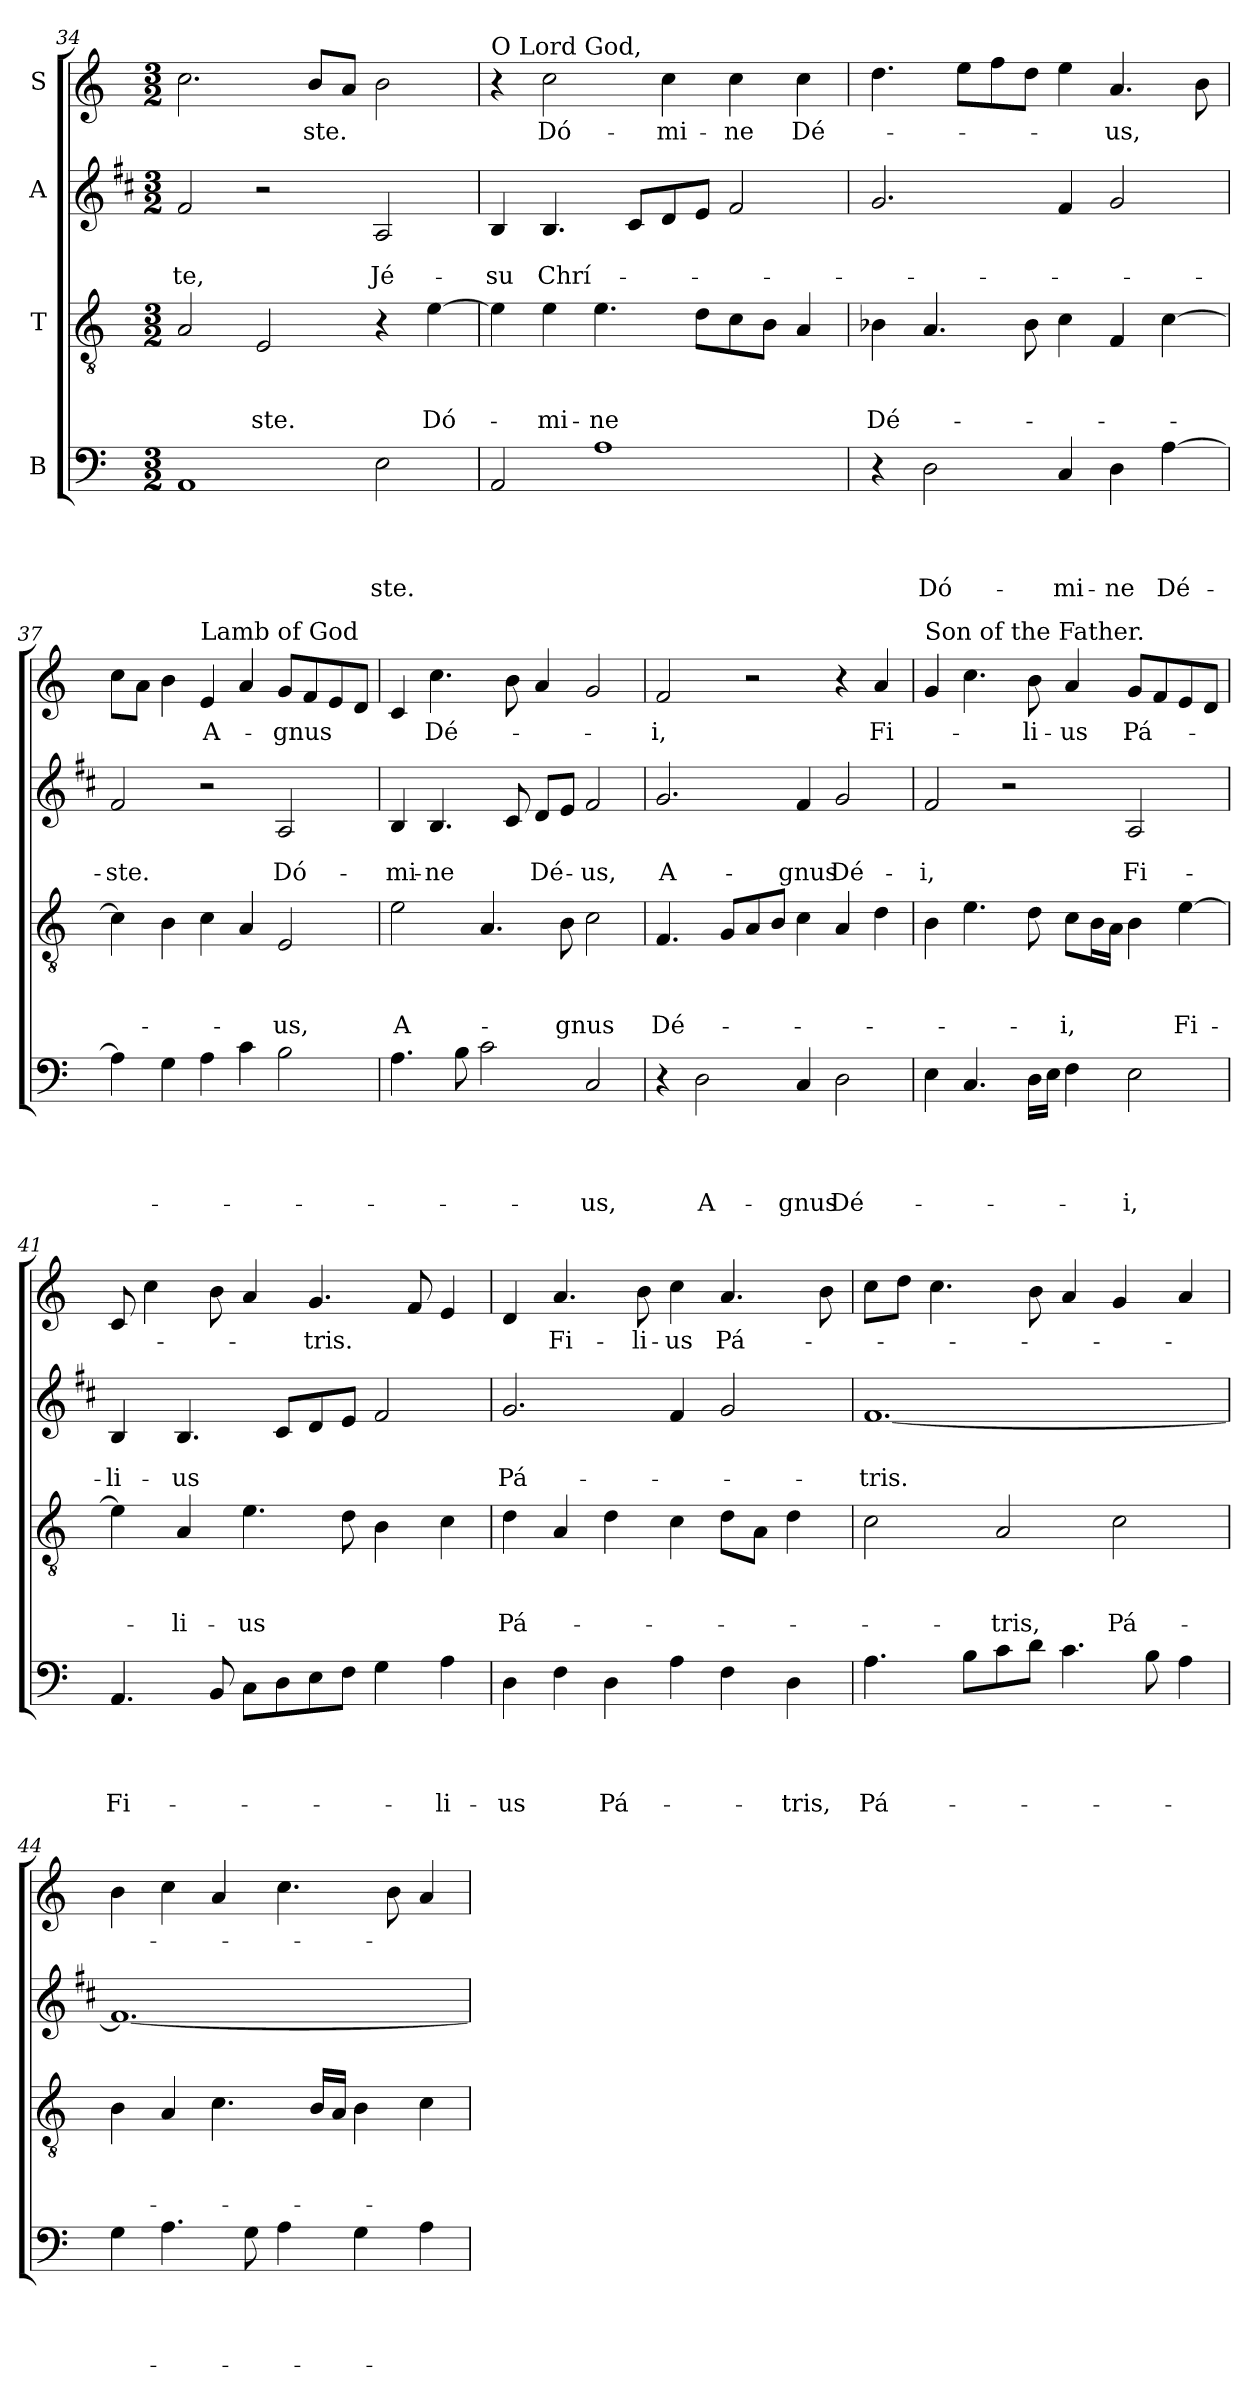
**kern	**text	**text	**text	**text	**kern	**text	**text	**text	**kern	**text	**text	**kern	**text
*part4	*part4	*part4	*part4	*part4	*part3	*part3	*part3	*part3	*part2	*part2	*part2	*part1	*part1
*staff4	*staff4	*staff4	*staff4	*staff4	*staff3	*staff3	*staff3	*staff3	*staff2	*staff2	*staff2	*staff1	*staff1
*I"B	*	*	*	*	*I"T	*	*	*	*I"A	*	*	*I"S	*
*clefF4	*	*	*	*	*clefGv2	*	*	*	*clefG2	*	*	*clefG2	*
*	*	*	*	*	*	*	*	*	*ITrd1c2	*	*	*	*
*k[]	*	*	*	*	*k[]	*	*	*	*k[]	*	*	*k[]	*
*C:	*	*	*	*	*C:	*	*	*	*C:	*	*	*C:	*
*M3/2	*	*	*	*	*M3/2	*	*	*	*M3/2	*	*	*M3/2	*
=34	=34	=34	=34	=34	=34	=34	=34	=34	=34	=34	=34	=34	=34
!	!	!	!	!	!	!	!	!	!	!	!LO:LY:b	!	!
1AA	.	.	.	.	2A/	.	.	.	2e/	.	-te,	2.cc\	.
!	!	!	!	!	!	!	!	!LO:LY:b	!	!	!	!	!
.	.	.	.	.	2E/	.	.	-ste.	2r	.	.	.	.
!	!	!	!	!	!	!	!	!	!	!	!	!	!LO:LY:b
.	.	.	.	.	.	.	.	.	.	.	.	8b/L	-ste.
.	.	.	.	.	.	.	.	.	.	.	.	8a/J	.
!	!	!	!	!LO:LY:b	!	!	!	!	!	!	!LO:LY:b	!	!
2E\	.	.	.	-ste.	4r	.	.	.	2G/	.	Jé-	2b\	.
!	!	!	!	!	!	!	!	!LO:LY:b	!	!	!	!	!
.	.	.	.	.	[4e\	.	.	Dó-	.	.	.	.	.
=35	=35	=35	=35	=35	=35	=35	=35	=35	=35	=35	=35	=35	=35
!	!	!	!	!	!	!	!	!	!	!	!	!LO:TX:a:t=O Lord God,	!
!	!	!	!	!	!	!	!	!	!	!	!LO:LY:b	!	!
2AA/	.	.	.	.	4e\]	.	.	.	4A/	.	-su	4r	.
!	!	!	!	!	!	!	!	!LO:LY:b	!	!	!LO:LY:b	!	!LO:LY:b
.	.	.	.	.	4e\	.	.	-mi-	4.A/	.	Chrí-	2cc\	Dó-
!	!	!	!	!	!	!	!	!LO:LY:b	!	!	!	!	!
1A	.	.	.	.	4.e\	.	.	-ne	.	.	.	.	.
.	.	.	.	.	.	.	.	.	8B/L	.	.	.	.
!	!	!	!	!	!	!	!	!	!	!	!	!	!LO:LY:b
.	.	.	.	.	.	.	.	.	8c/	.	.	4cc\	-mi-
.	.	.	.	.	8d\L	.	.	.	8d/J	.	.	.	.
!	!	!	!	!	!	!	!	!	!	!	!	!	!LO:LY:b
.	.	.	.	.	8c\	.	.	.	2e/	.	.	4cc\	-ne
.	.	.	.	.	8B\J	.	.	.	.	.	.	.	.
!	!	!	!	!	!	!	!	!	!	!	!	!	!LO:LY:b
.	.	.	.	.	4A/	.	.	.	.	.	.	4cc\	Dé-
=36	=36	=36	=36	=36	=36	=36	=36	=36	=36	=36	=36	=36	=36
!	!	!	!	!	!	!	!	!LO:LY:b	!	!	!	!	!
4r	.	.	.	.	4B-\	.	.	Dé-	2.f/	.	.	4.dd\	.
!	!	!	!	!LO:LY:b	!	!	!	!	!	!	!	!	!
2D\	.	.	.	Dó-	4.A/	.	.	.	.	.	.	.	.
.	.	.	.	.	.	.	.	.	.	.	.	8ee\L	.
.	.	.	.	.	.	.	.	.	.	.	.	8ff\	.
.	.	.	.	.	8B-\	.	.	.	.	.	.	8dd\J	.
!	!	!	!	!LO:LY:b	!	!	!	!	!	!	!	!	!
4C/	.	.	.	-mi-	4c\	.	.	.	4e/	.	.	4ee\	.
!	!	!	!	!LO:LY:b	!	!	!	!	!	!	!	!	!LO:LY:b
4D\	.	.	.	-ne	4F/	.	.	.	2f/	.	.	4.a/	-us,
!	!	!	!	!LO:LY:b	!	!	!	!	!	!	!	!	!
[4A\	.	.	.	Dé-	[4c\	.	.	.	.	.	.	.	.
.	.	.	.	.	.	.	.	.	.	.	.	8b\	.
!!LO:LB:g=z
=37	=37	=37	=37	=37	=37	=37	=37	=37	=37	=37	=37	=37	=37
!	!	!	!	!	!	!	!	!	!	!	!LO:LY:b	!	!
4A\]	.	.	.	.	4c\]	.	.	.	2e/	.	-ste.	8cc\L	.
.	.	.	.	.	.	.	.	.	.	.	.	8a\J	.
4G\	.	.	.	.	4B\	.	.	.	.	.	.	4b\	.
!	!	!	!	!	!	!	!	!	!	!	!	!LO:TX:a:t=Lamb of God	!
!	!	!	!	!	!	!	!	!	!	!	!	!	!LO:LY:b
4A\	.	.	.	.	4c\	.	.	.	2r	.	.	4e/	A-
4c\	.	.	.	.	4A/	.	.	.	.	.	.	4a/	.
!	!	!	!	!	!	!	!	!LO:LY:b	!	!	!LO:LY:b	!	!LO:LY:b
2B\	.	.	.	.	2E/	.	.	-us,	2G/	.	Dó-	8g/L	-gnus
.	.	.	.	.	.	.	.	.	.	.	.	8f/	.
.	.	.	.	.	.	.	.	.	.	.	.	8e/	.
.	.	.	.	.	.	.	.	.	.	.	.	8d/J	.
=38	=38	=38	=38	=38	=38	=38	=38	=38	=38	=38	=38	=38	=38
!	!	!	!	!	!	!	!	!LO:LY:b	!	!	!LO:LY:b	!	!
4.A\	.	.	.	.	2e\	.	.	A-	4A/	.	-mi-	4c/	.
!	!	!	!	!	!	!	!	!	!	!	!LO:LY:b	!	!LO:LY:b
.	.	.	.	.	.	.	.	.	4.A/	.	-ne	4.cc\	Dé-
8B\	.	.	.	.	.	.	.	.	.	.	.	.	.
2c\	.	.	.	.	4.A/	.	.	.	.	.	.	.	.
.	.	.	.	.	.	.	.	.	8B/	.	.	8b\	.
!	!	!	!	!	!	!	!	!	!	!	!LO:LY:b	!	!
.	.	.	.	.	.	.	.	.	8c/L	.	Dé-	4a/	.
!	!	!	!	!	!	!	!	!LO:LY:b	!	!	!	!	!
.	.	.	.	.	8B\	.	.	-gnus	8d/J	.	.	.	.
!	!	!	!	!LO:LY:b	!	!	!	!	!	!	!LO:LY:b	!	!
2C/	.	.	.	-us,	2c\	.	.	.	2e/	.	-us,	2g/	.
=39	=39	=39	=39	=39	=39	=39	=39	=39	=39	=39	=39	=39	=39
!	!	!	!	!	!	!	!	!LO:LY:b	!	!	!LO:LY:b	!	!LO:LY:b
4r	.	.	.	.	4.F/	.	.	Dé-	2.f/	.	A-	2f/	-i,
!	!	!	!	!LO:LY:b	!	!	!	!	!	!	!	!	!
2D\	.	.	.	A-	.	.	.	.	.	.	.	.	.
.	.	.	.	.	8G/L	.	.	.	.	.	.	.	.
.	.	.	.	.	8A/	.	.	.	.	.	.	2r	.
.	.	.	.	.	8B/J	.	.	.	.	.	.	.	.
!	!	!	!	!LO:LY:b	!	!	!	!	!	!	!LO:LY:b	!	!
4C/	.	.	.	-gnus	4c\	.	.	.	4e/	.	-gnus	.	.
!	!	!	!	!LO:LY:b	!	!	!	!	!	!	!LO:LY:b	!	!
2D\	.	.	.	Dé-	4A/	.	.	.	2f/	.	Dé-	4r	.
!	!	!	!	!	!	!	!	!	!	!	!	!	!LO:LY:b
.	.	.	.	.	4d\	.	.	.	.	.	.	4a/	Fi-
=40	=40	=40	=40	=40	=40	=40	=40	=40	=40	=40	=40	=40	=40
!	!	!	!	!	!	!	!	!	!	!	!	!LO:TX:a:t=Son of the Father.	!
!	!	!	!	!	!	!	!	!	!	!	!LO:LY:b	!	!
4E\	.	.	.	.	4B\	.	.	.	2e/	.	-i,	4g/	.
4.C/	.	.	.	.	4.e\	.	.	.	.	.	.	4.cc\	.
.	.	.	.	.	.	.	.	.	2r	.	.	.	.
!	!	!	!	!	!	!	!	!	!	!	!	!	!LO:LY:b
16D\LL	.	.	.	.	8d\	.	.	.	.	.	.	8b\	-li-
16E\JJ	.	.	.	.	.	.	.	.	.	.	.	.	.
!	!	!	!	!	!	!	!	!LO:LY:b	!	!	!	!	!LO:LY:b
4F\	.	.	.	.	8c\L	.	.	-i,	.	.	.	4a/	-us
.	.	.	.	.	16B\L	.	.	.	.	.	.	.	.
.	.	.	.	.	16A\JJ	.	.	.	.	.	.	.	.
!	!	!	!	!LO:LY:b	!	!	!	!	!	!	!LO:LY:b	!	!LO:LY:b
2E\	.	.	.	-i,	4B\	.	.	.	2G/	.	Fi-	8g/L	Pá-
.	.	.	.	.	.	.	.	.	.	.	.	8f/	.
!	!	!	!	!	!	!	!	!LO:LY:b	!	!	!	!	!
.	.	.	.	.	[4e\	.	.	Fi-	.	.	.	8e/	.
.	.	.	.	.	.	.	.	.	.	.	.	8d/J	.
!!LO:PB:g=z
=41	=41	=41	=41	=41	=41	=41	=41	=41	=41	=41	=41	=41	=41
!	!	!	!	!LO:LY:b	!	!	!	!	!	!	!LO:LY:b	!	!
4.AA/	.	.	.	Fi-	4e\]	.	.	.	4A/	.	-li-	8c/	.
.	.	.	.	.	.	.	.	.	.	.	.	4cc\	.
!	!	!	!	!	!	!	!	!LO:LY:b	!	!	!LO:LY:b	!	!
.	.	.	.	.	4A/	.	.	-li-	4.A/	.	-us	.	.
8BB/	.	.	.	.	.	.	.	.	.	.	.	8b\	.
!	!	!	!	!	!	!	!	!LO:LY:b	!	!	!	!	!
8C\L	.	.	.	.	4.e\	.	.	-us	.	.	.	4a/	.
8D\	.	.	.	.	.	.	.	.	8B/L	.	.	.	.
!	!	!	!	!	!	!	!	!	!	!	!	!	!LO:LY:b
8E\	.	.	.	.	.	.	.	.	8c/	.	.	4.g/	-tris.
8F\J	.	.	.	.	8d\	.	.	.	8d/J	.	.	.	.
4G\	.	.	.	.	4B\	.	.	.	2e/	.	.	.	.
.	.	.	.	.	.	.	.	.	.	.	.	8f/	.
!	!	!	!	!LO:LY:b	!	!	!	!	!	!	!	!	!
4A\	.	.	.	-li-	4c\	.	.	.	.	.	.	4e/	.
=42	=42	=42	=42	=42	=42	=42	=42	=42	=42	=42	=42	=42	=42
!	!	!	!	!LO:LY:b	!	!	!	!LO:LY:b	!	!	!LO:LY:b	!	!
4D\	.	.	.	-us	4d\	.	.	Pá-	2.f/	.	Pá-	4d/	.
!	!	!	!	!	!	!	!	!	!	!	!	!	!LO:LY:b
4F\	.	.	.	.	4A/	.	.	.	.	.	.	4.a/	Fi-
!	!	!	!	!LO:LY:b	!	!	!	!	!	!	!	!	!
4D\	.	.	.	Pá-	4d\	.	.	.	.	.	.	.	.
!	!	!	!	!	!	!	!	!	!	!	!	!	!LO:LY:b
.	.	.	.	.	.	.	.	.	.	.	.	8b\	-li-
!	!	!	!	!	!	!	!	!	!	!	!	!	!LO:LY:b
4A\	.	.	.	.	4c\	.	.	.	4e/	.	.	4cc\	-us
!	!	!	!	!	!	!	!	!	!	!	!	!	!LO:LY:b
4F\	.	.	.	.	8d\L	.	.	.	2f/	.	.	4.a/	Pá-
.	.	.	.	.	8A\J	.	.	.	.	.	.	.	.
!	!	!	!	!LO:LY:b	!	!	!	!	!	!	!	!	!
4D\	.	.	.	-tris,	4d\	.	.	.	.	.	.	.	.
.	.	.	.	.	.	.	.	.	.	.	.	8b\	.
=43	=43	=43	=43	=43	=43	=43	=43	=43	=43	=43	=43	=43	=43
!	!	!	!	!LO:LY:b	!	!	!	!	!	!	!LO:LY:b	!	!
4.A\	.	.	.	Pá-	2c\	.	.	.	[1.e	.	-tris.	8cc\L	.
.	.	.	.	.	.	.	.	.	.	.	.	8dd\J	.
.	.	.	.	.	.	.	.	.	.	.	.	4.cc\	.
8B\L	.	.	.	.	.	.	.	.	.	.	.	.	.
!	!	!	!	!	!	!	!	!LO:LY:b	!	!	!	!	!
8c\	.	.	.	.	2A/	.	.	-tris,	.	.	.	.	.
8d\J	.	.	.	.	.	.	.	.	.	.	.	8b\	.
4.c\	.	.	.	.	.	.	.	.	.	.	.	4a/	.
!	!	!	!	!	!	!	!	!LO:LY:b	!	!	!	!	!
.	.	.	.	.	2c\	.	.	Pá-	.	.	.	4g/	.
8B\	.	.	.	.	.	.	.	.	.	.	.	.	.
4A\	.	.	.	.	.	.	.	.	.	.	.	4a/	.
!!LO:LB:g=z
=44	=44	=44	=44	=44	=44	=44	=44	=44	=44	=44	=44	=44	=44
4G\	.	.	.	.	4B\	.	.	.	1.e_	.	.	4b\	.
4.A\	.	.	.	.	4A/	.	.	.	.	.	.	4cc\	.
.	.	.	.	.	4.c\	.	.	.	.	.	.	4a/	.
8G\	.	.	.	.	.	.	.	.	.	.	.	.	.
4A\	.	.	.	.	.	.	.	.	.	.	.	4.cc\	.
.	.	.	.	.	16B/LL	.	.	.	.	.	.	.	.
.	.	.	.	.	16A/JJ	.	.	.	.	.	.	.	.
4G\	.	.	.	.	4B\	.	.	.	.	.	.	.	.
.	.	.	.	.	.	.	.	.	.	.	.	8b\	.
4A\	.	.	.	.	4c\	.	.	.	.	.	.	4a/	.
=	=	=	=	=	=	=	=	=	=	=	=	=	=
*-	*-	*-	*-	*-	*-	*-	*-	*-	*-	*-	*-	*-	*-
